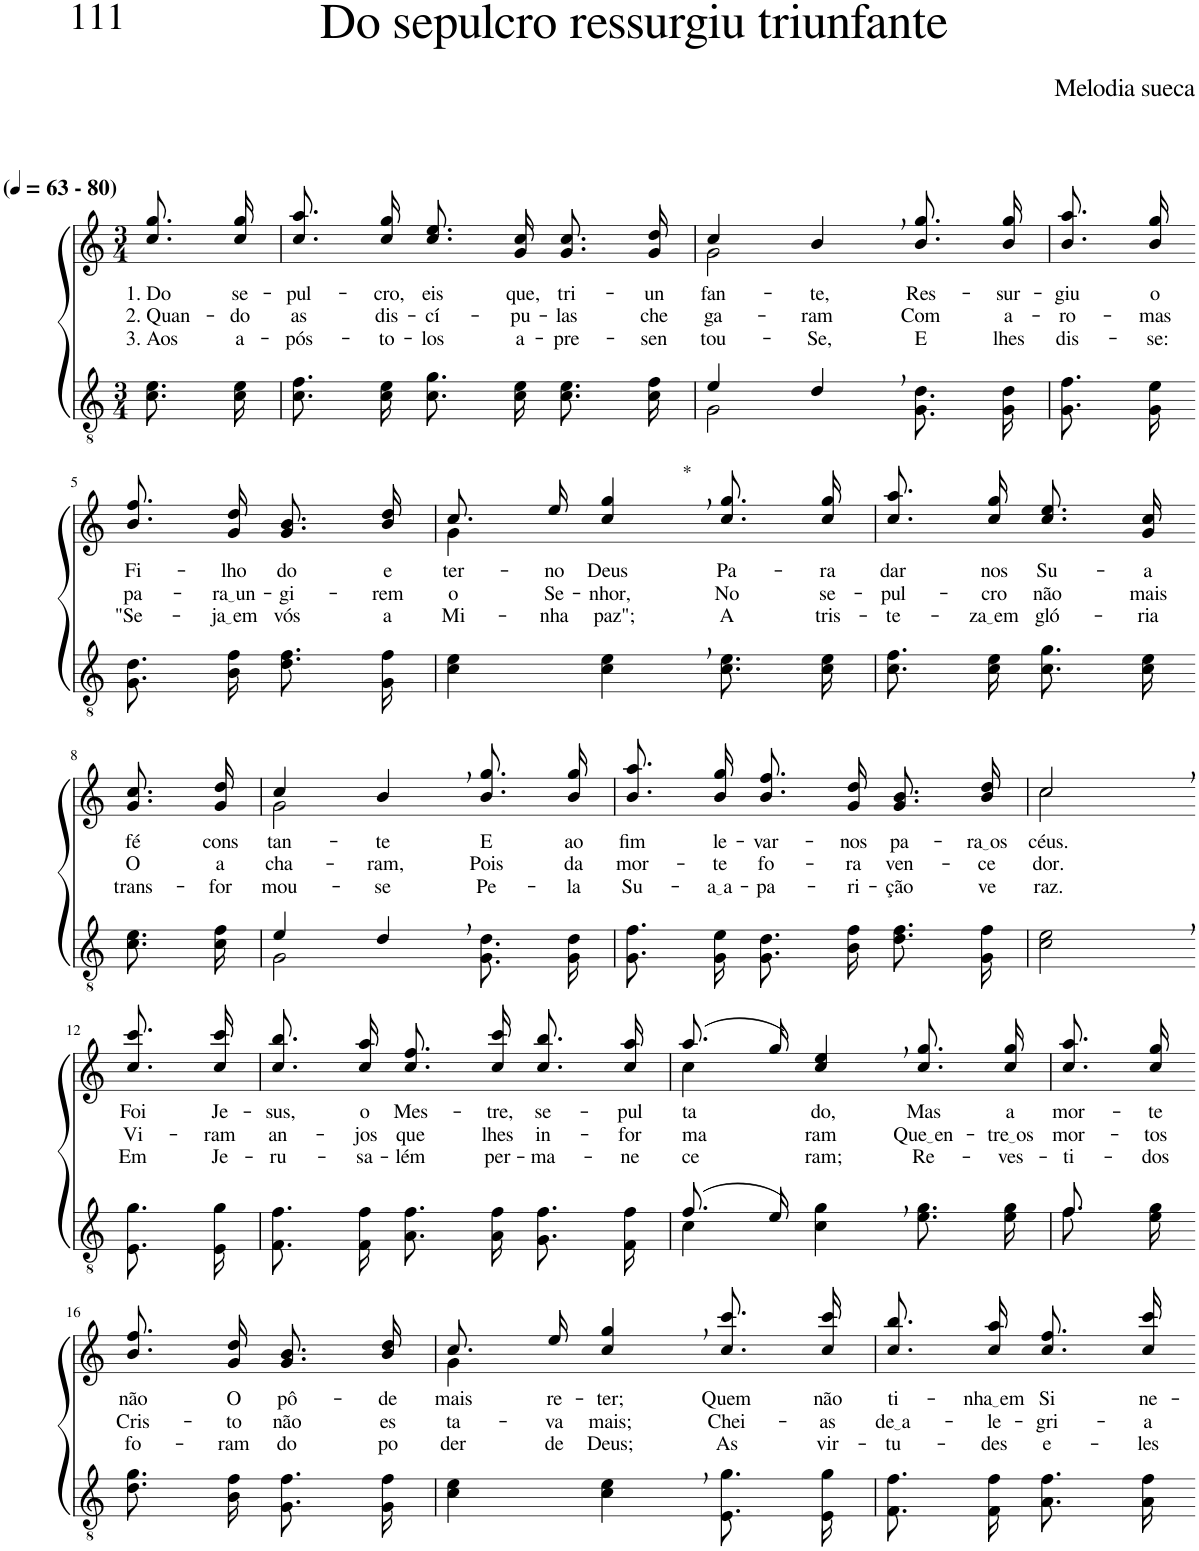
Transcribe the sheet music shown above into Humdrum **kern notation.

**kern	**kern	**text	**text	**text
*part2	*part1	*part1	*part1	*part1
*staff2	*staff1	*staff1	*staff1	*staff1
*I"Parte III e IV	*I"Parte I e II	*	*	*
*clefGv2	*clefG2	*	*	*
*Trd5c9	*Trd5c9	*	*	*
*k[]	*k[]	*	*	*
*M3/4	*M3/4	*	*	*
*MM63	*MM63	*	*	*
=1	=1	=1	=1	=1
!	!LO:TX:a:B:t=(	!	!	!
!	!LO:TX:a:B:t=- 80)	!	!	!
!	!	!LO:LY:b	!LO:LY:b	!LO:LY:b
8.c\ 8.e\L	8.cc\ 8.gg\L	1. Do	2. Quan-	3. Aos
!	!	!LO:LY:b	!LO:LY:b	!LO:LY:b
16c\ 16e\Jk	16cc\ 16gg\Jk	se-	-do	a-
=2	=2	=2	=2	=2
!	!	!LO:LY:b	!LO:LY:b	!LO:LY:b
8.c\ 8.f\L	8.cc\ 8.aa\L	-pul-	as	-pós-
!	!	!LO:LY:b	!LO:LY:b	!LO:LY:b
16c\ 16e\Jk	16cc\ 16gg\Jk	-cro,	dis-	-to-
!	!	!LO:LY:b	!LO:LY:b	!LO:LY:b
8.c\ 8.g\L	8.cc\ 8.ee\L	eis	-cí-	-los
!	!	!LO:LY:b	!LO:LY:b	!LO:LY:b
16c\ 16e\Jk	16g\ 16cc\Jk	que,	-pu-	a-
!	!	!LO:LY:b	!LO:LY:b	!LO:LY:b
8.c\ 8.e\L	8.g\ 8.cc\L	tri-	-las	-pre-
!	!	!LO:LY:b	!LO:LY:b	!LO:LY:b
16c\ 16f\Jk	16g\ 16dd\Jk	-un-	che-	-sen-
=3	=3	=3	=3	=3
*^	*^	*	*	*
!	!	!	!	!LO:LY:b	!LO:LY:b	!LO:LY:b
4e/	2G\	4cc/	2g\	-fan-	-ga-	-tou-
!	!	!	!	!LO:LY:b	!LO:LY:b	!LO:LY:b
4d,/	.	4b,/	.	-te,	-ram	-Se,
!	!	!	!	!LO:LY:b	!LO:LY:b	!LO:LY:b
4ryy	8.G\ 8.d\L	8.b\ 8.gg\L	4ryy	Res-	Com	E
!	!	!	!	!LO:LY:b	!LO:LY:b	!LO:LY:b
.	16G\ 16d\Jk	16b\ 16gg\Jk	.	-sur-	a-	lhes
*	*	*v	*v	*	*	*
=4	=4	=4	=4	=4	=4
!	!	!	!LO:LY:b	!LO:LY:b	!LO:LY:b
*v	*v	*	*	*	*
8.G\ 8.f\L	8.b\ 8.aa\L	-giu	-ro-	dis-
!	!	!LO:LY:b	!LO:LY:b	!LO:LY:b
16G\ 16e\Jk	16b\ 16gg\Jk	o	-mas	-se:
!!LO:LB:g=z
=5-	=5-	=5-	=5-	=5-
!	!	!LO:LY:b	!LO:LY:b	!LO:LY:b
8.G\ 8.d\L	8.b\ 8.ff\L	Fi-	pa-	"Se-
!	!	!LO:LY:b	!LO:LY:b	!LO:LY:b
16B\ 16f\Jk	16g\ 16dd\Jk	-lho	ra un	ja em
!	!	!LO:LY:b	!LO:LY:b	!LO:LY:b
8.d\ 8.f\L	8.g\ 8.b\L	do	-gi-	vós
!	!	!LO:LY:b	!LO:LY:b	!LO:LY:b
16G\ 16f\Jk	16b\ 16dd\Jk	e-	-rem	a
=6	=6	=6	=6	=6
*	*^	*	*	*
!	!	!	!LO:LY:b	!LO:LY:b	!LO:LY:b
4c\ 4e\	8.cc/L	4g\	-ter-	o	Mi-
!	!	!	!LO:LY:b	!LO:LY:b	!LO:LY:b
.	16ee/Jk	.	-no	Se-	-nha
!	!LO:TX:a:t=*	!	!	!	!
!	!	!	!LO:LY:b	!LO:LY:b	!LO:LY:b
4c\, 4e\,	4cc/, 4gg/,	2ryy	Deus	-nhor,	paz";
!	!	!	!LO:LY:b	!LO:LY:b	!LO:LY:b
8.c\ 8.e\L	8.cc\ 8.gg\L	.	Pa-	No	A
!	!	!	!LO:LY:b	!LO:LY:b	!LO:LY:b
16c\ 16e\Jk	16cc\ 16gg\Jk	.	-ra	se-	tris-
*	*v	*v	*	*	*
=7	=7	=7	=7	=7
!	!	!LO:LY:b	!LO:LY:b	!LO:LY:b
8.c\ 8.f\L	8.cc\ 8.aa\L	dar	-pul-	-te-
!	!	!LO:LY:b	!LO:LY:b	!LO:LY:b
16c\ 16e\Jk	16cc\ 16gg\Jk	nos	-cro	za em
!	!	!LO:LY:b	!LO:LY:b	!LO:LY:b
8.c\ 8.g\L	8.cc\ 8.ee\L	Su-	não	gló-
!	!	!LO:LY:b	!LO:LY:b	!LO:LY:b
16c\ 16e\Jk	16g\ 16cc\Jk	-a	mais	-ria
!!LO:LB:g=z
=8-	=8-	=8-	=8-	=8-
!	!	!LO:LY:b	!LO:LY:b	!LO:LY:b
8.c\ 8.e\L	8.g\ 8.cc\L	fé	O	trans-
!	!	!LO:LY:b	!LO:LY:b	!LO:LY:b
16c\ 16f\Jk	16g\ 16dd\Jk	cons-	a-	-for-
=9	=9	=9	=9	=9
*^	*^	*	*	*
!	!	!	!	!LO:LY:b	!LO:LY:b	!LO:LY:b
4e/	2G\	4cc/	2g\	-tan-	-cha-	-mou-
!	!	!	!	!LO:LY:b	!LO:LY:b	!LO:LY:b
4d,/	.	4b,/	.	-te	-ram,	-se
!	!	!	!	!LO:LY:b	!LO:LY:b	!LO:LY:b
4ryy	8.G\ 8.d\L	8.b\ 8.gg\L	4ryy	E	Pois	Pe-
!	!	!	!	!LO:LY:b	!LO:LY:b	!LO:LY:b
.	16G\ 16d\Jk	16b\ 16gg\Jk	.	ao	da	-la
*	*	*v	*v	*	*	*
=10	=10	=10	=10	=10	=10
!	!	!	!LO:LY:b	!LO:LY:b	!LO:LY:b
*v	*v	*	*	*	*
8.G\ 8.f\L	8.b\ 8.aa\L	fim	mor-	Su-
!	!	!LO:LY:b	!LO:LY:b	!LO:LY:b
16G\ 16e\Jk	16b\ 16gg\Jk	le-	-te	a a
!	!	!LO:LY:b	!LO:LY:b	!LO:LY:b
8.G\ 8.d\L	8.b\ 8.ff\L	-var-	fo-	-pa-
!	!	!LO:LY:b	!LO:LY:b	!LO:LY:b
16B\ 16f\Jk	16g\ 16dd\Jk	-nos	-ra	-ri-
!	!	!LO:LY:b	!LO:LY:b	!LO:LY:b
8.d\ 8.f\L	8.g\ 8.b\L	pa-	ven-	-ção
!	!	!LO:LY:b	!LO:LY:b	!LO:LY:b
16G\ 16f\Jk	16b\ 16dd\Jk	ra os	-ce	ve-
=11	=11	=11	=11	=11
*	*^	*	*	*
!	!	!	!LO:LY:b	!LO:LY:b	!LO:LY:b
2c\, 2e\,	2cc,/	2cc\	céus.	dor.	-raz.
!!LO:LB:g=z
=12-	=12-	=12-	=12-	=12-	=12-
!	!	!	!LO:LY:b	!LO:LY:b	!LO:LY:b
*	*v	*v	*	*	*
8.E\ 8.g\L	8.cc\ 8.ccc\L	Foi	Vi-	Em
!	!	!LO:LY:b	!LO:LY:b	!LO:LY:b
16E\ 16g\Jk	16cc\ 16ccc\Jk	Je-	-ram	Je-
=13	=13	=13	=13	=13
!	!	!LO:LY:b	!LO:LY:b	!LO:LY:b
8.F\ 8.f\L	8.cc\ 8.bb\L	-sus,	an-	-ru-
!	!	!LO:LY:b	!LO:LY:b	!LO:LY:b
16F\ 16f\Jk	16cc\ 16aa\Jk	o	-jos	-sa-
!	!	!LO:LY:b	!LO:LY:b	!LO:LY:b
8.A\ 8.f\L	8.cc\ 8.ff\L	Mes-	que	-lém
!	!	!LO:LY:b	!LO:LY:b	!LO:LY:b
16A\ 16f\Jk	16cc\ 16ccc\Jk	-tre,	lhes	per-
!	!	!LO:LY:b	!LO:LY:b	!LO:LY:b
8.G\ 8.f\L	8.cc\ 8.bb\L	se-	in-	-ma-
!	!	!LO:LY:b	!LO:LY:b	!LO:LY:b
16F\ 16f\Jk	16cc\ 16aa\Jk	-pul-	-for-	-ne-
=14	=14	=14	=14	=14
*^	*^	*	*	*
!	!	!	!	!LO:LY:b	!LO:LY:b	!LO:LY:b
(8.f/L	4c\	(8.aa/L	4cc\	-ta-	-ma-	-ce-
16e/Jk)	.	16gg/Jk)	.	.	.	.
!	!	!	!	!LO:LY:b	!LO:LY:b	!LO:LY:b
4ryy	4c\ 4g\	4cc/, 4ee/,	2ryy	-do,	-ram	-ram;
!	!	!	!	!LO:LY:b	!LO:LY:b	!LO:LY:b
4ryy	8.e\ 8.g\L	8.cc\ 8.gg\L	.	Mas	Que en	Re-
!	!	!	!	!LO:LY:b	!LO:LY:b	!LO:LY:b
.	16e\ 16g\Jk	16cc\ 16gg\Jk	.	a	tre os	-ves-
*	*	*v	*v	*	*	*
=15	=15	=15	=15	=15	=15
!	!	!	!LO:LY:b	!LO:LY:b	!LO:LY:b
8.f\L	8.f/	8.cc\ 8.aa\L	mor-	mor-	-ti-
!	!	!	!LO:LY:b	!LO:LY:b	!LO:LY:b
16e\ 16g\Jk	16ryy	16cc\ 16gg\Jk	-te	-tos	-dos
!!LO:LB:g=z
=16-	=16-	=16-	=16-	=16-	=16-
!	!	!	!LO:LY:b	!LO:LY:b	!LO:LY:b
*v	*v	*	*	*	*
8.d\ 8.g\L	8.b\ 8.ff\L	não	Cris-	fo-
!	!	!LO:LY:b	!LO:LY:b	!LO:LY:b
16B\ 16f\Jk	16g\ 16dd\Jk	O	-to	-ram
!	!	!LO:LY:b	!LO:LY:b	!LO:LY:b
8.G\ 8.f\L	8.g\ 8.b\L	pô-	não	do
!	!	!LO:LY:b	!LO:LY:b	!LO:LY:b
16G\ 16f\Jk	16b\ 16dd\Jk	-de	es-	po-
=17	=17	=17	=17	=17
*	*^	*	*	*
!	!	!	!LO:LY:b	!LO:LY:b	!LO:LY:b
4c\ 4e\	8.cc/L	4g\	mais	-ta-	-der
!	!	!	!LO:LY:b	!LO:LY:b	!LO:LY:b
.	16ee/Jk	.	re-	-va	de
!	!	!	!LO:LY:b	!LO:LY:b	!LO:LY:b
4c\, 4e\,	4cc/, 4gg/,	2ryy	-ter;	mais;	Deus;
!	!	!	!LO:LY:b	!LO:LY:b	!LO:LY:b
8.E\ 8.g\L	8.cc\ 8.ccc\L	.	Quem	Chei-	As
!	!	!	!LO:LY:b	!LO:LY:b	!LO:LY:b
16E\ 16g\Jk	16cc\ 16ccc\Jk	.	não	-as	vir-
*	*v	*v	*	*	*
=18	=18	=18	=18	=18
!	!	!LO:LY:b	!LO:LY:b	!LO:LY:b
8.F\ 8.f\L	8.cc\ 8.bb\L	ti-	de a	-tu-
!	!	!LO:LY:b	!LO:LY:b	!LO:LY:b
16F\ 16f\Jk	16cc\ 16aa\Jk	nha em	-le-	-des
!	!	!LO:LY:b	!LO:LY:b	!LO:LY:b
8.A\ 8.f\L	8.cc\ 8.ff\L	Si	-gri-	e-
!	!	!LO:LY:b	!LO:LY:b	!LO:LY:b
16A\ 16f\Jk	16cc\ 16ccc\Jk	ne-	-a	-les
=-	=-	=-	=-	=-
*-	*-	*-	*-	*-
